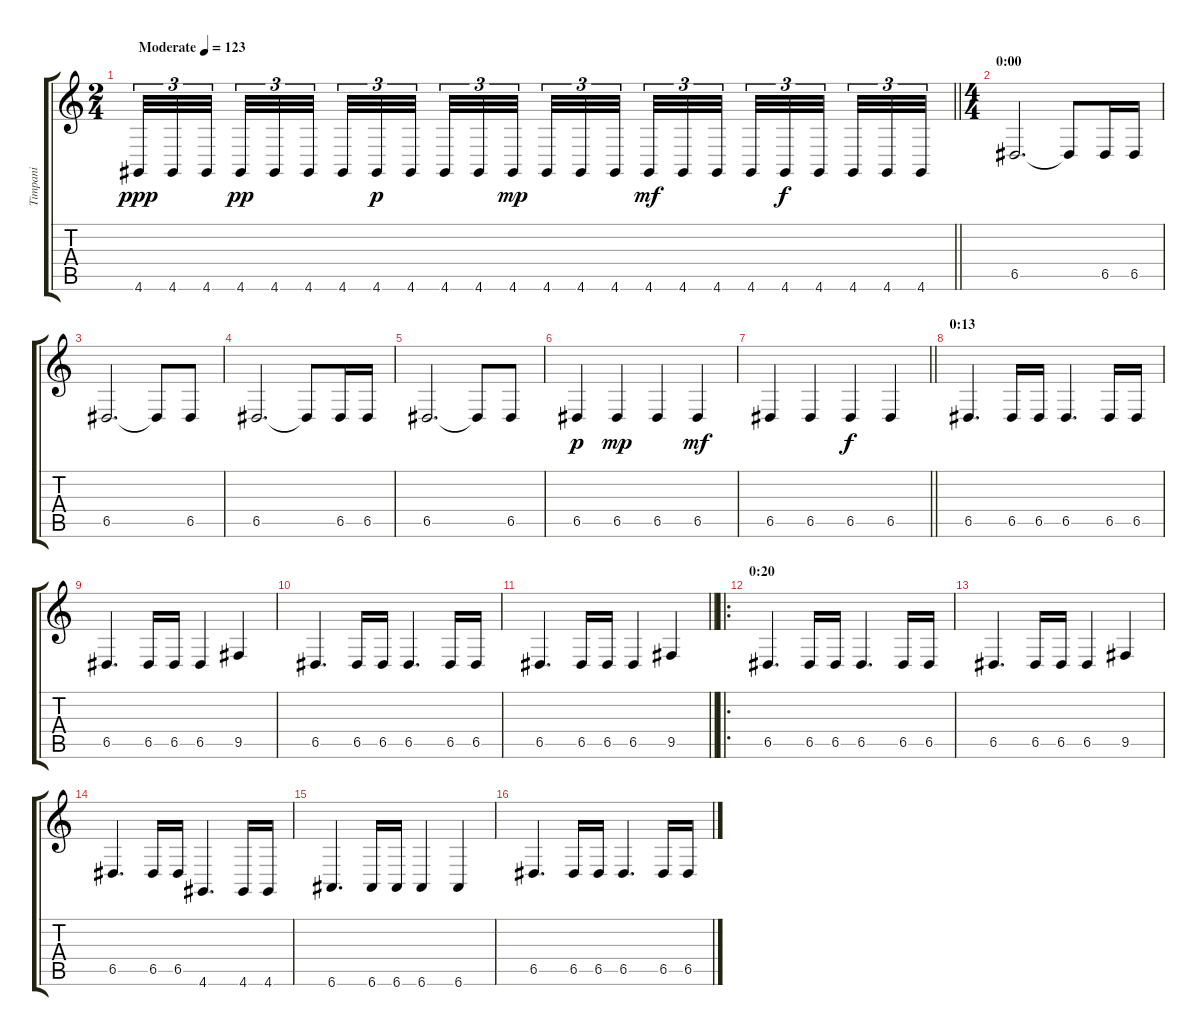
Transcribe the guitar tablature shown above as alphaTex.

\track ("Timpani" "Timpani") {instrument timpani}
\staff {score tabs}
\tuning (E4 B3 G3 D3 A2 E2) {hide}
\ts (2 4)
\tempo (123 "Moderate")
\clef g2
\barLineRight lightlight
\ks c
4.6.32{tu (3 2) dy ppp instrument timpani} 4.6.32{tu (3 2)} 4.6.32{tu (3 2) beam splitsecondary} 4.6.32{tu (3 2) dy pp} 4.6.32{tu (3 2)} 4.6.32{tu (3 2) beam splitsecondary} 4.6.32{tu (3 2)} 4.6.32{tu (3 2) dy p} 4.6.32{tu (3 2) beam splitsecondary} 4.6.32{tu (3 2)} 4.6.32{tu (3 2)} 4.6.32{tu (3 2) dy mp} 4.6.32{tu (3 2)} 4.6.32{tu (3 2)} 4.6.32{tu (3 2) beam splitsecondary} 4.6.32{tu (3 2) dy mf} 4.6.32{tu (3 2)} 4.6.32{tu (3 2) beam splitsecondary} 4.6.32{tu (3 2)} 4.6.32{tu (3 2) dy f} 4.6.32{tu (3 2) beam splitsecondary} 4.6.32{tu (3 2)} 4.6.32{tu (3 2)} 4.6.32{tu (3 2)} |
\ts (4 4)
\section ("" "0:00")
6.5.2{d} 6.5{t}.8 6.5.16 6.5.16 |
6.5.2{d} 6.5{t}.8 6.5.8 |
6.5.2{d} 6.5{t}.8 6.5.16 6.5.16 |
6.5.2{d} 6.5{t}.8 6.5.8 |
6.5.4{dy p} 6.5.4{dy mp} 6.5.4 6.5.4{dy mf} |
\barLineRight lightlight
6.5.4 6.5.4 6.5.4{dy f} 6.5.4 |
\section ("" "0:13")
6.5.4{d} 6.5.16 6.5.16 6.5.4{d} 6.5.16 6.5.16 |
6.5.4{d} 6.5.16 6.5.16 6.5.4 9.5.4 |
6.5.4{d} 6.5.16 6.5.16 6.5.4{d} 6.5.16 6.5.16 |
\barLineRight lightlight
6.5.4{d} 6.5.16 6.5.16 6.5.4 9.5.4 |
\ro
\section ("" "0:20")
6.5.4{d} 6.5.16 6.5.16 6.5.4{d} 6.5.16 6.5.16 |
6.5.4{d} 6.5.16 6.5.16 6.5.4 9.5.4 |
6.5.4{d} 6.5.16 6.5.16 4.6.4{d} 4.6.16 4.6.16 |
6.6.4{d} 6.6.16 6.6.16 6.6.4 6.6.4 |
6.5.4{d} 6.5.16 6.5.16 6.5.4{d} 6.5.16 6.5.16
